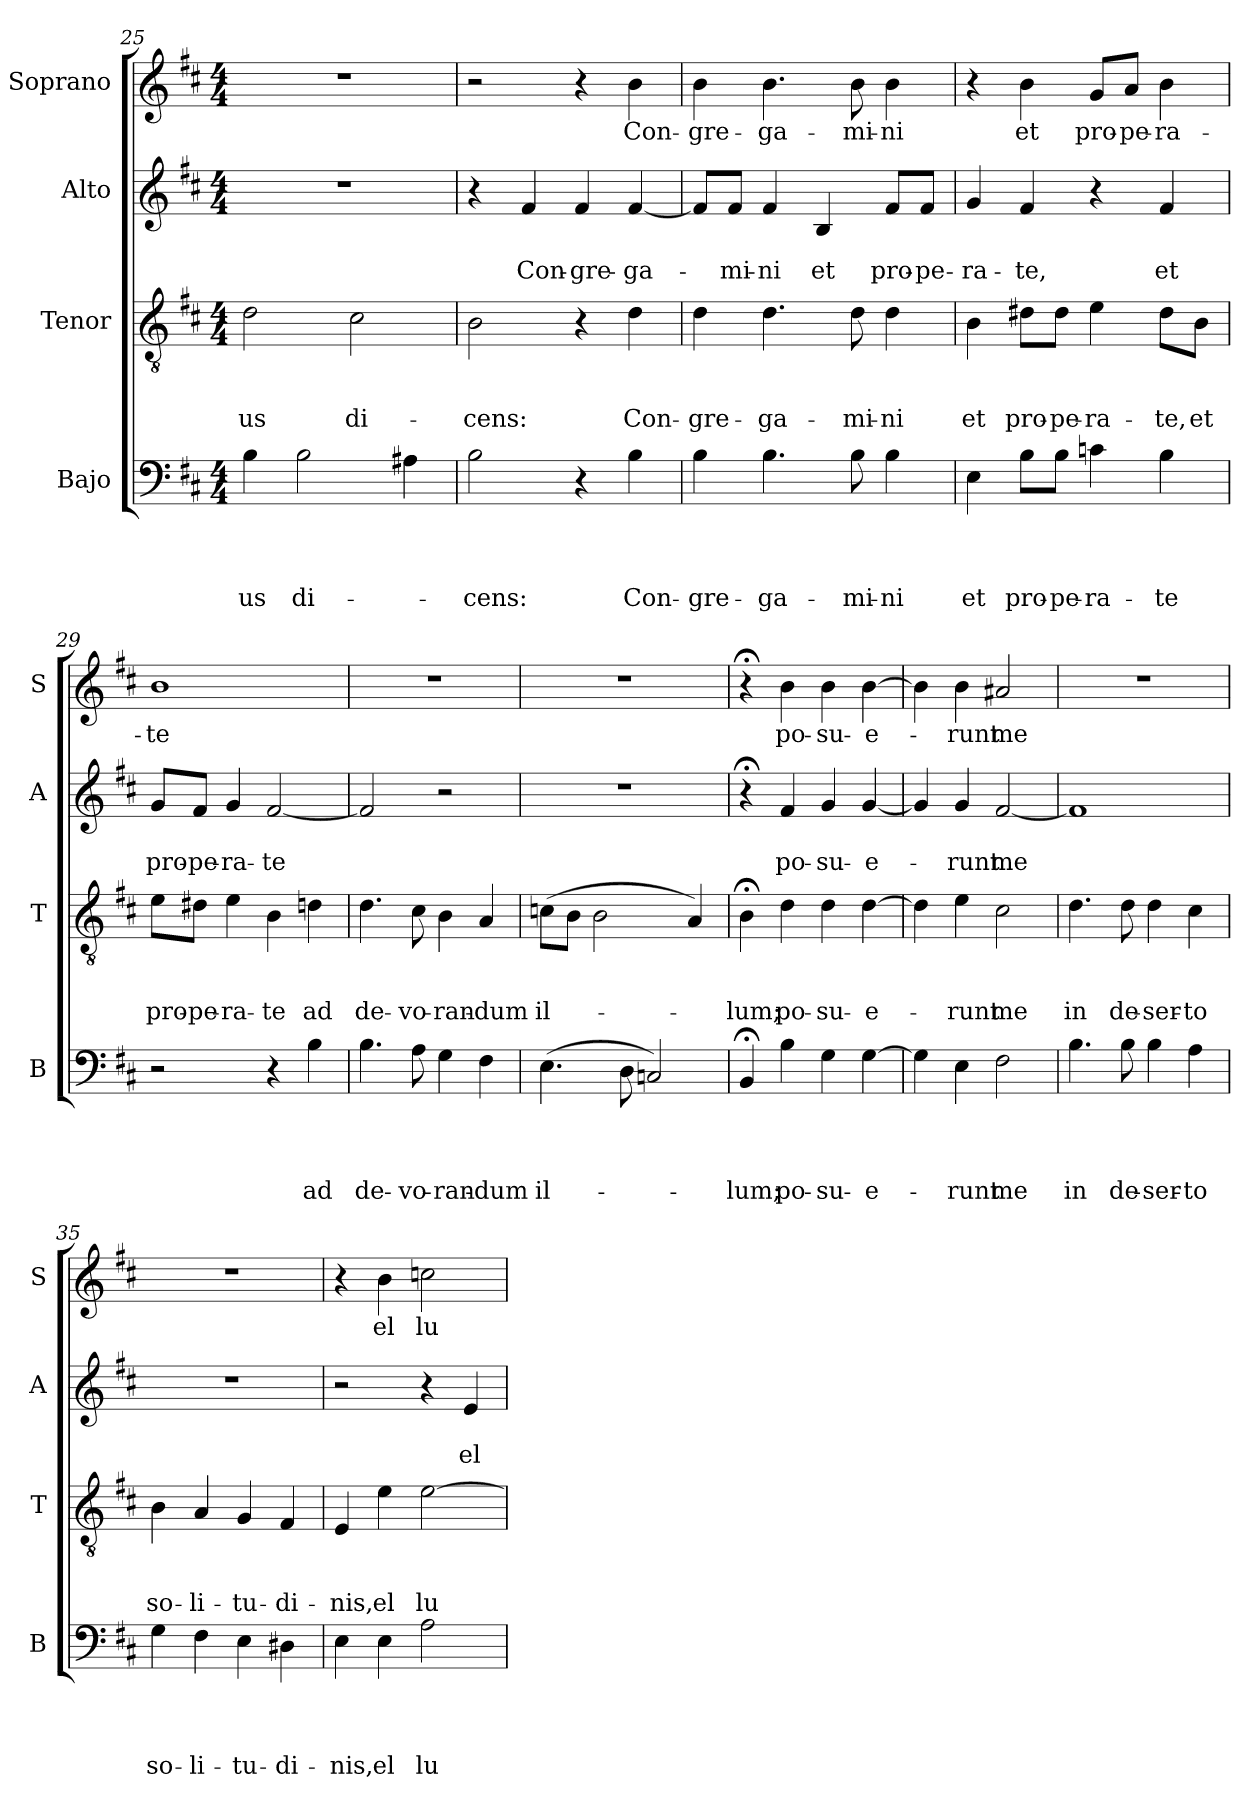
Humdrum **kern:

**kern	**text	**text	**text	**text	**kern	**text	**text	**text	**kern	**text	**text	**kern	**text
*part4	*part4	*part4	*part4	*part4	*part3	*part3	*part3	*part3	*part2	*part2	*part2	*part1	*part1
*staff4	*staff4	*staff4	*staff4	*staff4	*staff3	*staff3	*staff3	*staff3	*staff2	*staff2	*staff2	*staff1	*staff1
*I"Bajo	*	*	*	*	*I"Tenor	*	*	*	*I"Alto	*	*	*I"Soprano	*
*I'B	*	*	*	*	*I'T	*	*	*	*I'A	*	*	*I'S	*
*clefF4	*	*	*	*	*clefGv2	*	*	*	*clefG2	*	*	*clefG2	*
*k[f#c#]	*	*	*	*	*k[f#c#]	*	*	*	*k[f#c#]	*	*	*k[f#c#]	*
*b:	*	*	*	*	*b:	*	*	*	*b:	*	*	*b:	*
*M4/4	*	*	*	*	*M4/4	*	*	*	*M4/4	*	*	*M4/4	*
=25	=25	=25	=25	=25	=25	=25	=25	=25	=25	=25	=25	=25	=25
4B\	.	.	.	-us	2d\	.	.	-us	1r	.	.	1r	.
2B\	.	.	.	di-	.	.	.	.	.	.	.	.	.
.	.	.	.	.	2c#\	.	.	di-	.	.	.	.	.
4A#X\	.	.	.	.	.	.	.	.	.	.	.	.	.
!!LO:PB:g=z
=26	=26	=26	=26	=26	=26	=26	=26	=26	=26	=26	=26	=26	=26
2B\	.	.	.	-cens:	2B\	.	.	-cens:	4r	.	.	2r	.
.	.	.	.	.	.	.	.	.	4f#/	.	Con-	.	.
4r	.	.	.	.	4r	.	.	.	4f#/	.	-gre-	4r	.
4B\	.	.	.	Con-	4d\	.	.	Con-	[4f#/	.	-ga-	4b\	Con-
=27	=27	=27	=27	=27	=27	=27	=27	=27	=27	=27	=27	=27	=27
4B\	.	.	.	-gre-	4d\	.	.	-gre-	8f#/L]	.	.	4b\	-gre-
.	.	.	.	.	.	.	.	.	8f#/J	.	-mi-	.	.
4.B\	.	.	.	-ga-	4.d\	.	.	-ga-	4f#/	.	-ni	4.b\	-ga-
.	.	.	.	.	.	.	.	.	4B/	.	et	.	.
8B\	.	.	.	-mi-	8d\	.	.	-mi-	.	.	.	8b\	-mi-
4B\	.	.	.	-ni	4d\	.	.	-ni	8f#/L	.	pro-	4b\	-ni
.	.	.	.	.	.	.	.	.	8f#/J	.	-pe-	.	.
=28	=28	=28	=28	=28	=28	=28	=28	=28	=28	=28	=28	=28	=28
4E\	.	.	.	et	4B\	.	.	et	4g/	.	-ra-	4r	.
8B\L	.	.	.	pro-	8d#X\L	.	.	pro-	4f#/	.	-te,	4b\	et
8B\J	.	.	.	-pe-	8d#\J	.	.	-pe-	.	.	.	.	.
4cn\	.	.	.	-ra-	4e\	.	.	-ra-	4r	.	.	8g/L	pro-
.	.	.	.	.	.	.	.	.	.	.	.	8a/J	-pe-
4B\	.	.	.	-te	8d#\L	.	.	-te,	4f#/	.	et	4b\	-ra-
.	.	.	.	.	8B\J	.	.	et	.	.	.	.	.
=29	=29	=29	=29	=29	=29	=29	=29	=29	=29	=29	=29	=29	=29
2r	.	.	.	.	8e\L	.	.	pro-	8g/L	.	pro-	1b	-te
.	.	.	.	.	8d#X\J	.	.	-pe-	8f#/J	.	-pe-	.	.
.	.	.	.	.	4e\	.	.	-ra-	4g/	.	-ra-	.	.
4r	.	.	.	.	4B\	.	.	-te	[2f#/	.	-te	.	.
4B\	.	.	.	ad	4dn\	.	.	ad	.	.	.	.	.
=30	=30	=30	=30	=30	=30	=30	=30	=30	=30	=30	=30	=30	=30
4.B\	.	.	.	de-	4.d\	.	.	de-	2f#/]	.	.	1r	.
8A\	.	.	.	-vo-	8c#\	.	.	-vo-	.	.	.	.	.
4G\	.	.	.	-ran-	4B\	.	.	-ran-	2r	.	.	.	.
4F#\	.	.	.	-dum	4A/	.	.	-dum	.	.	.	.	.
!!LO:LB:g=z
=31	=31	=31	=31	=31	=31	=31	=31	=31	=31	=31	=31	=31	=31
(4.E\	.	.	.	il-	(8cn\L	.	.	il-	1r	.	.	1r	.
.	.	.	.	.	8B\J	.	.	.	.	.	.	.	.
.	.	.	.	.	2B\	.	.	.	.	.	.	.	.
8D\	.	.	.	.	.	.	.	.	.	.	.	.	.
2Cn/)	.	.	.	.	.	.	.	.	.	.	.	.	.
.	.	.	.	.	4A/)	.	.	.	.	.	.	.	.
=32	=32	=32	=32	=32	=32	=32	=32	=32	=32	=32	=32	=32	=32
4BB;</	.	.	.	-lum;	4B;<\	.	.	-lum;	4r;<	.	.	4r;<	.
4B\	.	.	.	po-	4d\	.	.	po-	4f#/	.	po-	4b\	po-
4G\	.	.	.	-su-	4d\	.	.	-su-	4g/	.	-su-	4b\	-su-
[4G\	.	.	.	-e-	[4d\	.	.	-e-	[4g/	.	-e-	[4b\	-e-
=33	=33	=33	=33	=33	=33	=33	=33	=33	=33	=33	=33	=33	=33
4G\]	.	.	.	.	4d\]	.	.	.	4g/]	.	.	4b\]	.
4E\	.	.	.	-runt	4e\	.	.	-runt	4g/	.	-runt	4b\	-runt
2F#\	.	.	.	me	2c#\	.	.	me	[2f#/	.	me	2a#X/	me
=34	=34	=34	=34	=34	=34	=34	=34	=34	=34	=34	=34	=34	=34
4.B\	.	.	.	in	4.d\	.	.	in	1f#]	.	.	1r	.
8B\	.	.	.	de-	8d\	.	.	de-	.	.	.	.	.
4B\	.	.	.	-ser-	4d\	.	.	-ser-	.	.	.	.	.
4A\	.	.	.	-to	4c#\	.	.	-to	.	.	.	.	.
=35	=35	=35	=35	=35	=35	=35	=35	=35	=35	=35	=35	=35	=35
4G\	.	.	.	so-	4B\	.	.	so-	1r	.	.	1r	.
4F#\	.	.	.	-li-	4A/	.	.	-li-	.	.	.	.	.
4E\	.	.	.	-tu-	4G/	.	.	-tu-	.	.	.	.	.
4D#X\	.	.	.	-di-	4F#/	.	.	-di-	.	.	.	.	.
!!LO:LB:g=z
=36	=36	=36	=36	=36	=36	=36	=36	=36	=36	=36	=36	=36	=36
4E\	.	.	.	-nis,	4E/	.	.	-nis,	2r	.	.	4r	.
4E\	.	.	.	el	4e\	.	.	el	.	.	.	4b\	el
2A\	.	.	.	lu-	[2e\	.	.	lu-	4r	.	.	2ccn\	lu-
.	.	.	.	.	.	.	.	.	4e/	.	el	.	.
=	=	=	=	=	=	=	=	=	=	=	=	=	=
*-	*-	*-	*-	*-	*-	*-	*-	*-	*-	*-	*-	*-	*-
